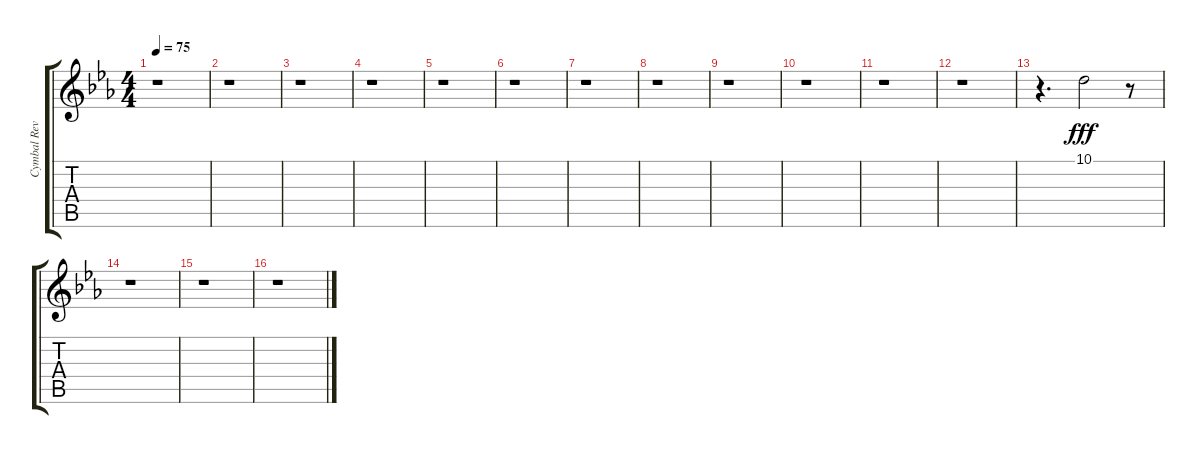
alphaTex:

\track ("Cymbal Reverse" "Cymbal Rev") {instrument lead2sawtooth}
\staff {score tabs}
\tuning (E4 B3 G3 D3 A2 E2) {hide}
\ts (4 4)
\tempo 75
\clef g2
\ks eb
r.1{dy f} |
r.1 |
r.1 |
r.1 |
r.1 |
r.1 |
r.1 |
r.1 |
r.1 |
r.1 |
r.1 |
r.1 |
r.4{d} 10.1.2{dy fff} r.8 |
r.1 |
r.1 |
r.1
